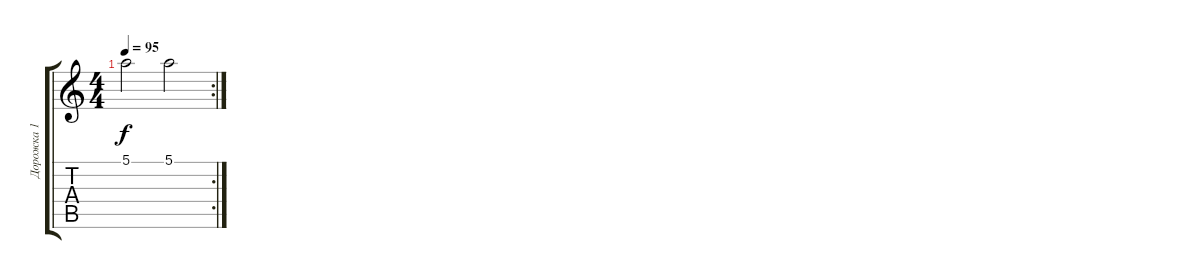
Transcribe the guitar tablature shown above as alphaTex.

\track ("Дорожка 1" "Дорожка 1") {solo instrument acousticguitarsteel}
\staff {score tabs}
\tuning (E4 B3 G3 D3 A2 E2) {hide}
\rc 2
\ts (4 4)
\tempo 95
\clef g2
\ks c
5.1.2{dy f} 5.1.2
